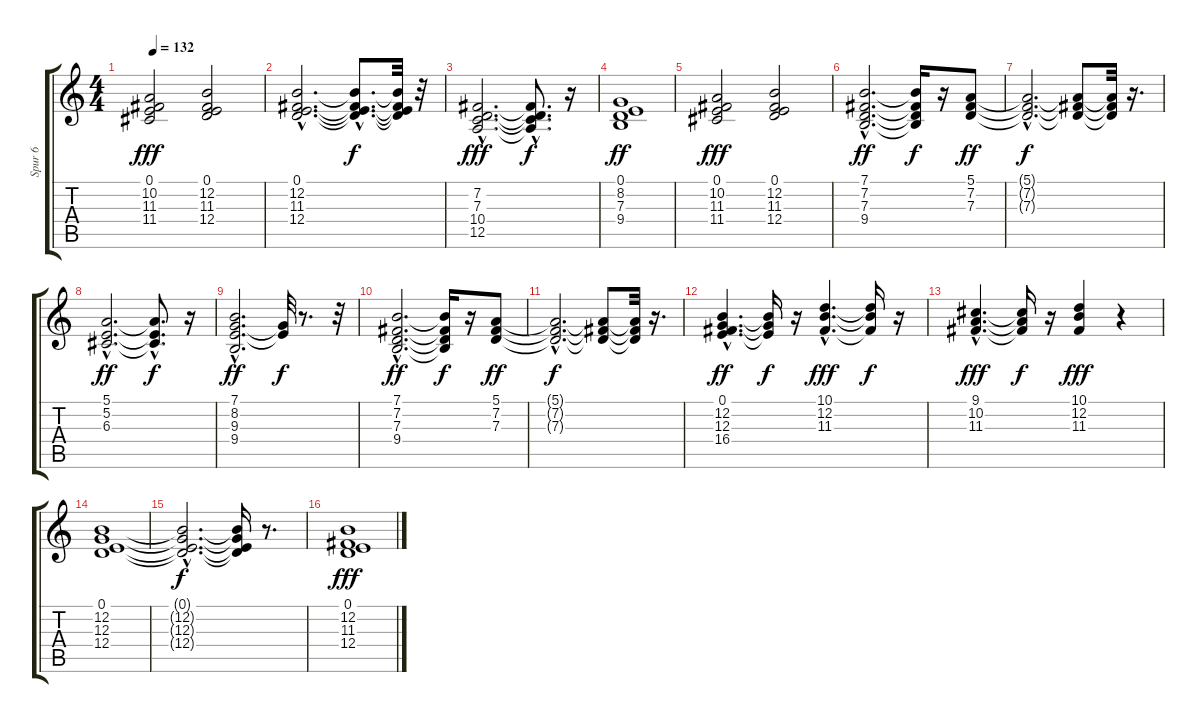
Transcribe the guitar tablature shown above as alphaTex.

\track ("Spur 6" "Spur 6") {instrument electricgrandpiano}
\staff {score tabs}
\tuning (E4 B3 G3 D3 A2 E2) {hide}
\ts (4 4)
\tempo 132
\clef g2
\ks c
(0.1 10.2 11.3 11.4).2{dy fff} (0.1 12.2 11.3 12.4).2 |
(0.1{hac} 12.2{hac} 11.3{hac} 12.4{hac}).2{d} (0.1{hac t} 12.2{hac t} 11.3{hac t} 12.4{hac t}).8{d dy f} (0.1{t} 12.2{t} 11.3{t} 12.4{t}).32 r.32 |
(7.2{hac} 7.3{hac} 10.4{hac} 12.5{hac}).2{d dy fff} (7.2{hac t} 7.3{hac t} 10.4{t} 12.5{hac t}).8{d dy f} r.16 |
(0.1 8.2 7.3 9.4).1{dy ff} |
(0.1 10.2 11.3 11.4).2{dy fff} (0.1 12.2 11.3 12.4).2 |
(7.1{hac} 7.2{hac} 7.3{hac} 9.4{hac}).2{d dy ff} (7.1{t} 7.2{t} 7.3{t} 9.4{t}).16{dy f} r.16 (5.1 7.2 7.3).8{dy ff} |
(5.1{hac t} 7.2{hac t} 7.3{hac t}).2{d dy f} (5.1{t} 7.2{t} 7.3{t}).8 (5.1{t} 7.2{t} 7.3{t}).32 r.16{d} |
(5.1{hac} 5.2{hac} 6.3{hac}).2{d dy ff} (5.1{hac t} 5.2{hac t} 6.3{hac t}).8{d dy f} r.16 |
(7.1{hac} 8.2{hac} 9.3{hac} 9.4).2{d dy ff} (8.2{t} 9.3{t}).32{dy f} r.8{d} r.32 |
(7.1{hac} 7.2{hac} 7.3{hac} 9.4{hac}).2{d dy ff} (7.1{t} 7.2{t} 7.3{t} 9.4{t}).16{dy f} r.16 (5.1 7.2 7.3).8{dy ff} |
(5.1{hac t} 7.2{hac t} 7.3{hac t}).2{d dy f} (5.1{t} 7.2{t} 7.3{t}).8 (5.1{t} 7.2{t} 7.3{t}).32 r.16{d} |
(0.1{hac} 12.2{hac} 12.3{hac} 16.4).4{d dy ff} (0.1{t} 12.2{t} 12.3{t}).16{dy f} r.16 (10.1{hac} 12.2{hac} 11.3{hac}).4{d dy fff} (10.1{t} 12.2{t} 11.3{t}).16{dy f} r.16 |
(9.1{hac} 10.2{hac} 11.3{hac}).4{d dy fff} (9.1{t} 10.2{t} 11.3{t}).16{dy f} r.16 (10.1 12.2 11.3).4{dy fff} r.4 |
(0.1 12.2 12.3 12.4).1 |
(0.1{hac t} 12.2{hac t} 12.3{hac t} 12.4{hac t}).2{d dy f} (0.1{t} 12.2{t} 12.3{t} 12.4{t}).16 r.8{d} |
(0.1 12.2 11.3 12.4).1{dy fff}
